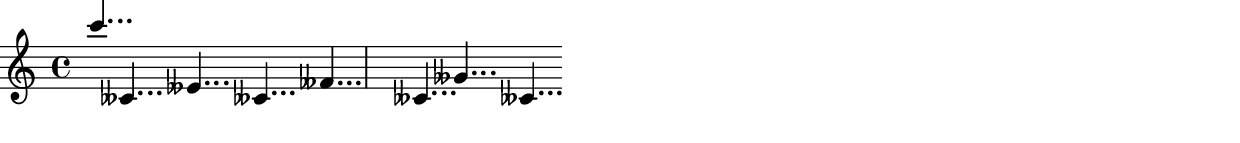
%% Generated by lilypond-book
%% Options: [exampleindent=10.16\mm,indent=0\mm,line-width=160\mm]
\include "lilypond-book-preamble.ly"


% ****************************************************************
% Start cut-&-pastable-section
% ****************************************************************

#(ly:set-option 'eps-box-padding 3.000000)



\paper {
  indent = 0\mm
  line-width = 160\mm
  % offset the left padding, also add 1mm as lilypond creates cropped
  % images with a little space on the right
  line-width = #(- line-width (* mm  3.000000) (* mm 1))
}

\layout {
  
}




% ****************************************************************
% ly snippet:
% ****************************************************************
\sourcefilename "/lilypond-2.23.82/input/regression/spacing-horizontal-skyline.ly"
\sourcefileline 0

\header {

  texidoc = "accidentals may be folded under preceding notes."
  }
\version "2.19.21"

\paper {
  ragged-right = ##t
  }

\relative {
  \stemUp c'''4...*1/2

  ceses,,!
  eses!
  ceses!
  feses!
  ceses!
  geses'!
  ceses,!

}




% ****************************************************************
% end ly snippet
% ****************************************************************
